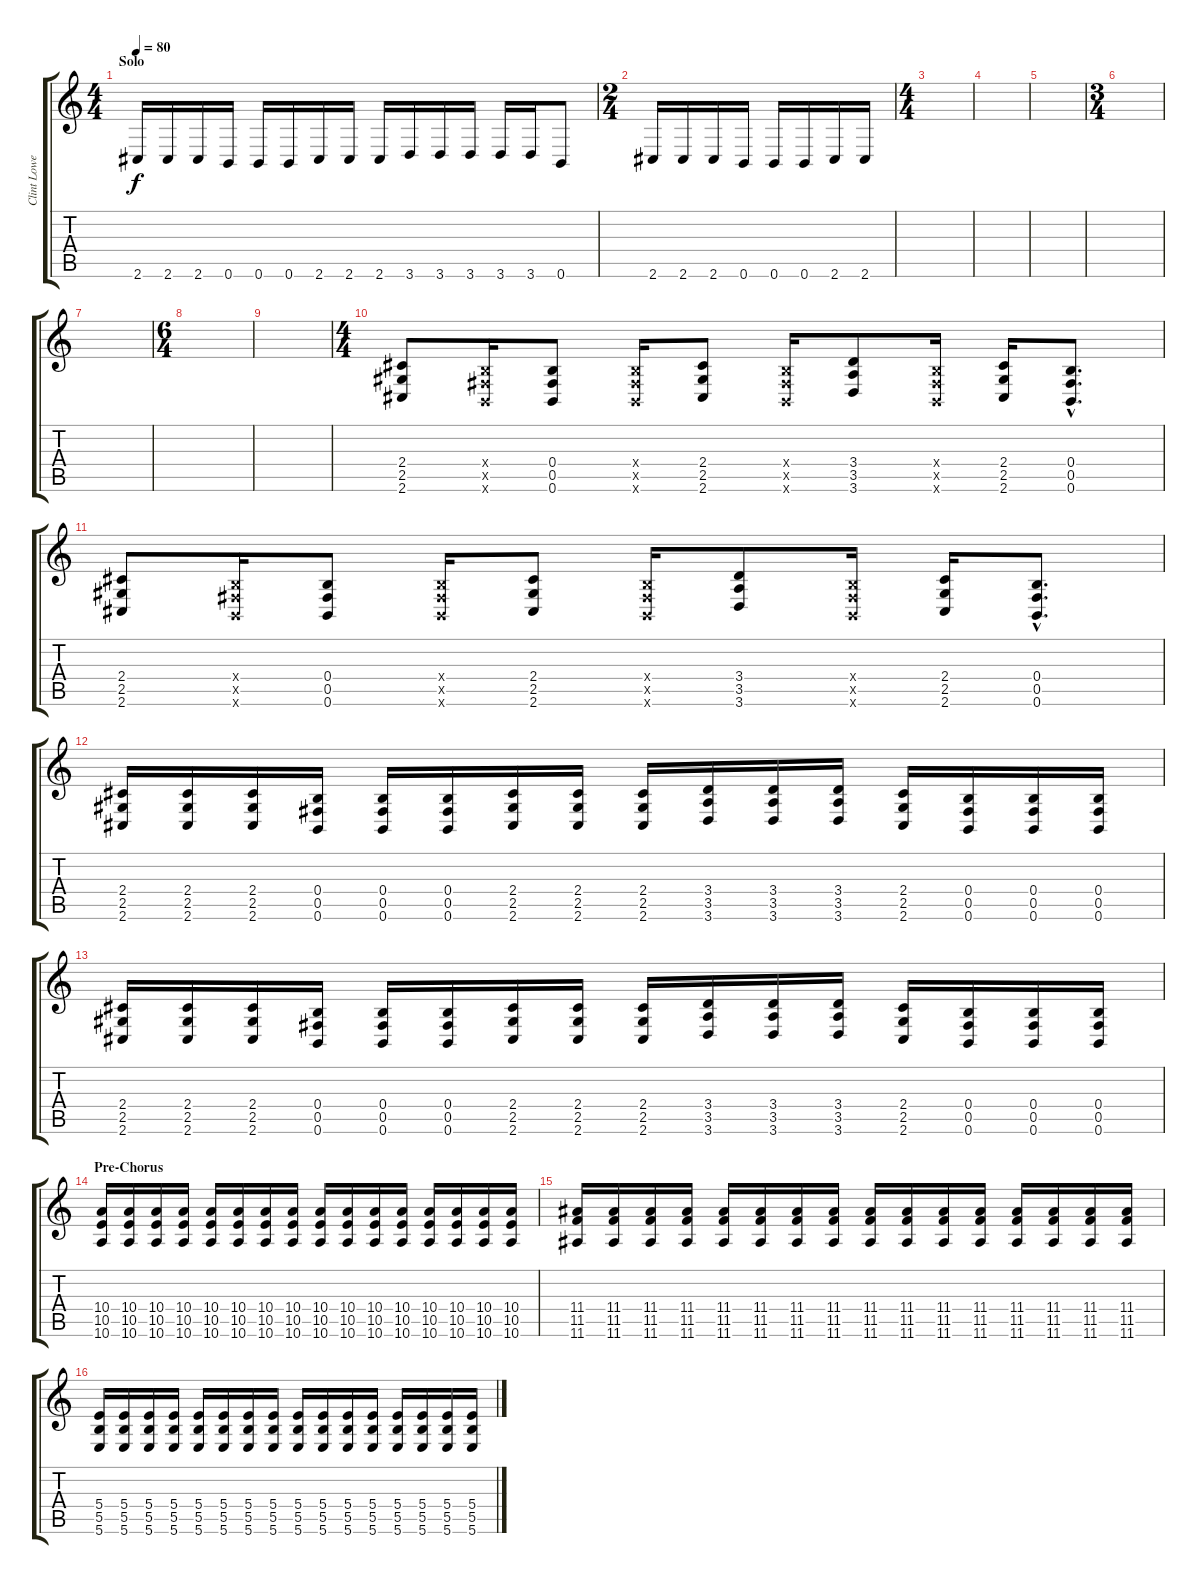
\track ("Clint Lowery" "Clint Lowe") {instrument overdrivenguitar}
\staff {score tabs}
\tuning (Db4 Ab3 E3 B2 Gb2 B1) {hide}
\ts (4 4)
\section ("" "Solo")
\tempo 80
\clef g2
\ks c
2.6.16{dy f} 2.6.16 2.6.16 0.6.16 0.6.16 0.6.16 2.6.16 2.6.16 2.6.16 3.6.16 3.6.16 3.6.16 3.6.16 3.6.16 0.6.8 |
\ts (2 4)
2.6.16 2.6.16 2.6.16 0.6.16 0.6.16 0.6.16 2.6.16 2.6.16 |
\ts (4 4)
|
|
|
\ts (3 4)
|
|
\ts (6 4)
|
|
\ts (4 4)
(2.4 2.5 2.6).8{balance 0} (0.4{x} 0.5{x} 0.6{x}).16 (0.4 0.5 0.6).8 (0.4{x} 0.5{x} 0.6{x}).16 (2.4 2.5 2.6).8 (0.4{x} 0.5{x} 0.6{x}).16 (3.4 3.5 3.6).8 (0.4{x} 0.5{x} 0.6{x}).16 (2.4 2.5 2.6).16 (0.4{hac} 0.5{hac} 0.6{hac}).8{d} |
(2.4 2.5 2.6).8 (0.4{x} 0.5{x} 0.6{x}).16 (0.4 0.5 0.6).8 (0.4{x} 0.5{x} 0.6{x}).16 (2.4 2.5 2.6).8 (0.4{x} 0.5{x} 0.6{x}).16 (3.4 3.5 3.6).8 (0.4{x} 0.5{x} 0.6{x}).16 (2.4 2.5 2.6).16 (0.4{hac} 0.5{hac} 0.6{hac}).8{d} |
(2.4 2.5 2.6).16 (2.4 2.5 2.6).16 (2.4 2.5 2.6).16 (0.4 0.5 0.6).16 (0.4 0.5 0.6).16 (0.4 0.5 0.6).16 (2.4 2.5 2.6).16 (2.4 2.5 2.6).16 (2.4 2.5 2.6).16 (3.4 3.5 3.6).16 (3.4 3.5 3.6).16 (3.4 3.5 3.6).16 (2.4 2.5 2.6).16 (0.4 0.5 0.6).16 (0.4 0.5 0.6).16 (0.4 0.5 0.6).16 |
(2.4 2.5 2.6).16 (2.4 2.5 2.6).16 (2.4 2.5 2.6).16 (0.4 0.5 0.6).16 (0.4 0.5 0.6).16 (0.4 0.5 0.6).16 (2.4 2.5 2.6).16 (2.4 2.5 2.6).16 (2.4 2.5 2.6).16 (3.4 3.5 3.6).16 (3.4 3.5 3.6).16 (3.4 3.5 3.6).16 (2.4 2.5 2.6).16 (0.4 0.5 0.6).16 (0.4 0.5 0.6).16 (0.4 0.5 0.6).16 |
\section ("" "Pre-Chorus")
(10.4 10.5 10.6).16 (10.4 10.5 10.6).16 (10.4 10.5 10.6).16 (10.4 10.5 10.6).16 (10.4 10.5 10.6).16 (10.4 10.5 10.6).16 (10.4 10.5 10.6).16 (10.4 10.5 10.6).16 (10.4 10.5 10.6).16 (10.4 10.5 10.6).16 (10.4 10.5 10.6).16 (10.4 10.5 10.6).16 (10.4 10.5 10.6).16 (10.4 10.5 10.6).16 (10.4 10.5 10.6).16 (10.4 10.5 10.6).16 |
(11.4 11.5 11.6).16 (11.4 11.5 11.6).16 (11.4 11.5 11.6).16 (11.4 11.5 11.6).16 (11.4 11.5 11.6).16 (11.4 11.5 11.6).16 (11.4 11.5 11.6).16 (11.4 11.5 11.6).16 (11.4 11.5 11.6).16 (11.4 11.5 11.6).16 (11.4 11.5 11.6).16 (11.4 11.5 11.6).16 (11.4 11.5 11.6).16 (11.4 11.5 11.6).16 (11.4 11.5 11.6).16 (11.4 11.5 11.6).16 |
(5.4 5.5 5.6).16 (5.4 5.5 5.6).16 (5.4 5.5 5.6).16 (5.4 5.5 5.6).16 (5.4 5.5 5.6).16 (5.4 5.5 5.6).16 (5.4 5.5 5.6).16 (5.4 5.5 5.6).16 (5.4 5.5 5.6).16 (5.4 5.5 5.6).16 (5.4 5.5 5.6).16 (5.4 5.5 5.6).16 (5.4 5.5 5.6).16 (5.4 5.5 5.6).16 (5.4 5.5 5.6).16 (5.4 5.5 5.6).16
